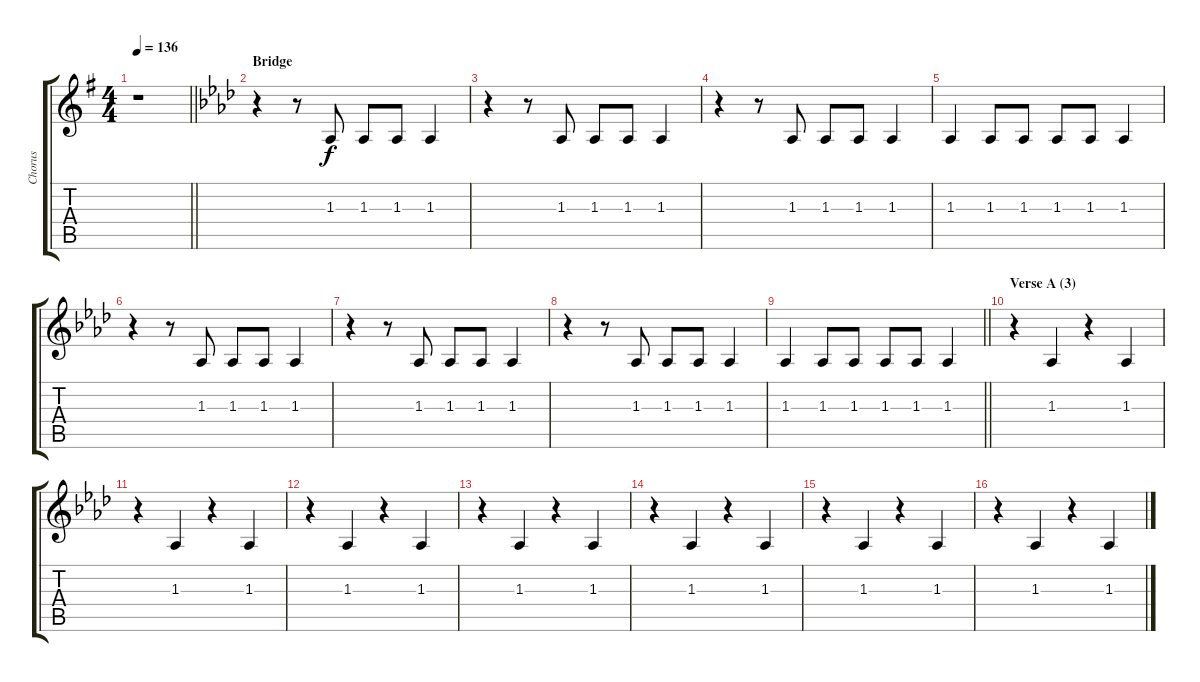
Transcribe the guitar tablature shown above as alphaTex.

\track ("Chorus" "Chorus") {instrument sopranosax}
\staff {score tabs}
\tuning (E4 B3 G3 D3 A2 E2) {hide}
\ts (4 4)
\tempo 136
\clef g2
\barLineRight lightlight
\ks g
r.1{dy f} |
\section ("" "Bridge")
\ks ab
r.4 r.8 1.3.8 1.3.8 1.3.8 1.3.4 |
r.4 r.8 1.3.8 1.3.8 1.3.8 1.3.4 |
r.4 r.8 1.3.8 1.3.8 1.3.8 1.3.4 |
1.3.4 1.3.8 1.3.8 1.3.8 1.3.8 1.3.4 |
r.4 r.8 1.3.8 1.3.8 1.3.8 1.3.4 |
r.4 r.8 1.3.8 1.3.8 1.3.8 1.3.4 |
r.4 r.8 1.3.8 1.3.8 1.3.8 1.3.4 |
\barLineRight lightlight
1.3.4 1.3.8 1.3.8 1.3.8 1.3.8 1.3.4 |
\section ("" "Verse A (3)")
r.4 1.3.4 r.4 1.3.4 |
r.4 1.3.4 r.4 1.3.4 |
r.4 1.3.4 r.4 1.3.4 |
r.4 1.3.4 r.4 1.3.4 |
r.4 1.3.4 r.4 1.3.4 |
r.4 1.3.4 r.4 1.3.4 |
r.4 1.3.4 r.4 1.3.4
